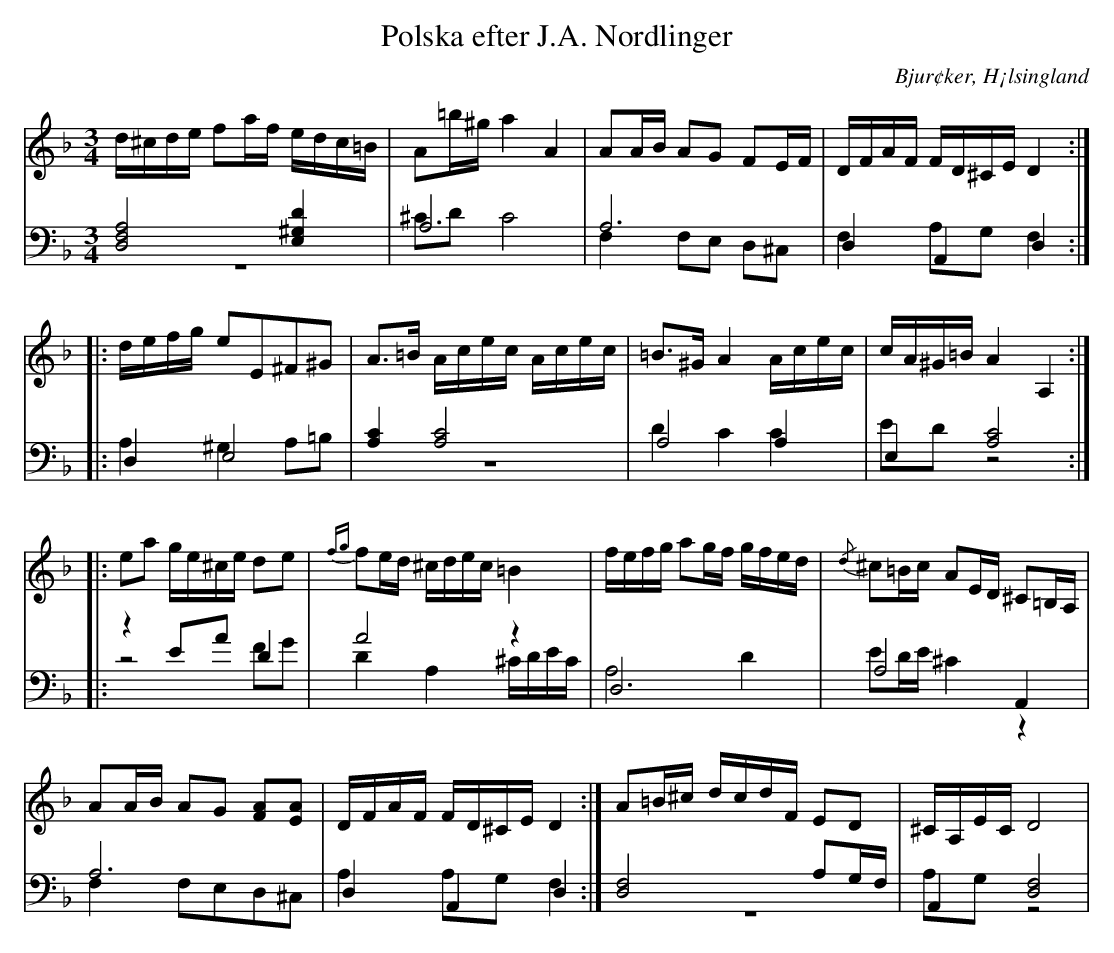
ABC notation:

X:1
T: Polska efter J.A. Nordlinger
O: Bjur¢ker, H¡lsingland
M: 3/4
L: 1/16
K: Dm
V:1
V:2
V:3 merge
V:1
d^cde f2af edc=B |A2=b^g a4 A4 |A2AB A2G2 F2EF |DFAF FD^CE D4 :|
|:defg e2E2^F2^G2| A2>=B2 Acec Acec| =B2>^G2 A4 Acec|cA^G=B A4 A,4:|
|:e2a2 ge^ce d2e2 |{fg}f2ed ^cdec =B4|fefg a2gf gfed |{/d}^c2=Bc A2ED ^C2=B,A, |
A2AB A2G2 [F2A2][E2A2]| DFAF FD^CE D4 :| A2=B^c dcdF E2D2 |^CA,EC D8|
V:2 clef=bass
[D,8F,8A,8] [E,4^G,4D4]|A,12|A,12 |D,4 A,,4 D,4:|
|:D,4 E,8|[A,4C4] [A,8C8]|A,8 A,4|E,4 [A,8C8]:|
|:z4 E2A2 D4 |A8 z4 |D,12 |A,8 A,,4 |
A,12 |D,4 A,,4 D,4:| [D,8F,8] A,2G,F, |A,,4 [D,8F,8]|
V:3 clef=bass
z12 |^C2D2 C8 |F,4 F,2E,2 D,2^C,2|F,4 A,2G,2 F,4 :|
|:A,4 ^G,4 A,2=B,2| z12 | D4 C4 C4| E2D2 z8:|
|:z8 F2G2|D4 A,4 ^CDEC|A,8 D4 |E2DE ^C4 z4 |
F,4 F,2E,2D,2^C,2 | A,4 A,2G,2 F,4 :| z12 |A,2G,2 z8|
